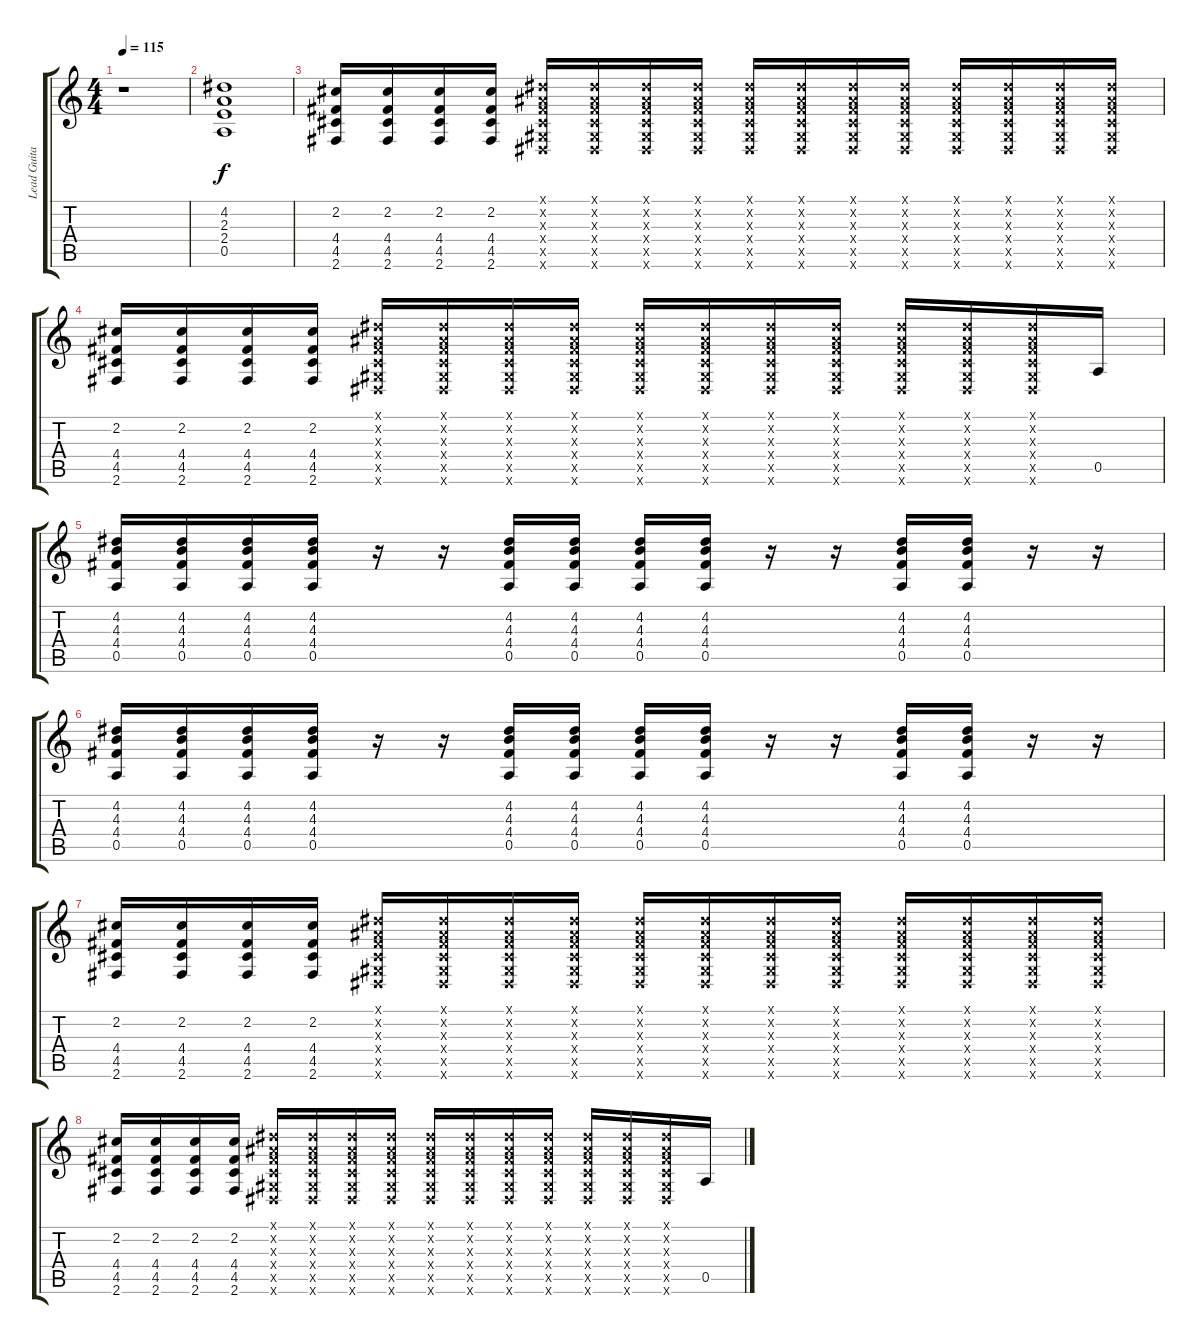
\track ("Lead Guitar" "Lead Guita") {instrument overdrivenguitar}
\staff {score tabs}
\tuning (E4 B3 G3 D3 A2 E2) {hide}
\ts (4 4)
\tempo 115
\clef g2
\ks c
r.1{dy f instrument overdrivenguitar} |
(4.2 2.3 2.4 0.5).1 |
(2.2 4.4 4.5 2.6).16 (2.2 4.4 4.5 2.6).16 (2.2 4.4 4.5 2.6).16 (2.2 4.4 4.5 2.6).16 (-1.1{x} -1.2{x} -1.3{x} -1.4{x} -1.5{x} -1.6{x}).16 (-1.1{x} -1.2{x} -1.3{x} -1.4{x} -1.5{x} -1.6{x}).16 (-1.1{x} -1.2{x} -1.3{x} -1.4{x} -1.5{x} -1.6{x}).16 (-1.1{x} -1.2{x} -1.3{x} -1.4{x} -1.5{x} -1.6{x}).16 (-1.1{x} -1.2{x} -1.3{x} -1.4{x} -1.5{x} -1.6{x}).16 (-1.1{x} -1.2{x} -1.3{x} -1.4{x} -1.5{x} -1.6{x}).16 (-1.1{x} -1.2{x} -1.3{x} -1.4{x} -1.5{x} -1.6{x}).16 (-1.1{x} -1.2{x} -1.3{x} -1.4{x} -1.5{x} -1.6{x}).16 (-1.1{x} -1.2{x} -1.3{x} -1.4{x} -1.5{x} -1.6{x}).16 (-1.1{x} -1.2{x} -1.3{x} -1.4{x} -1.5{x} -1.6{x}).16 (-1.1{x} -1.2{x} -1.3{x} -1.4{x} -1.5{x} -1.6{x}).16 (-1.1{x} -1.2{x} -1.3{x} -1.4{x} -1.5{x} -1.6{x}).16 |
(2.2 4.4 4.5 2.6).16 (2.2 4.4 4.5 2.6).16 (2.2 4.4 4.5 2.6).16 (2.2 4.4 4.5 2.6).16 (-1.1{x} -1.2{x} -1.3{x} -1.4{x} -1.5{x} -1.6{x}).16 (-1.1{x} -1.2{x} -1.3{x} -1.4{x} -1.5{x} -1.6{x}).16 (-1.1{x} -1.2{x} -1.3{x} -1.4{x} -1.5{x} -1.6{x}).16 (-1.1{x} -1.2{x} -1.3{x} -1.4{x} -1.5{x} -1.6{x}).16 (-1.1{x} -1.2{x} -1.3{x} -1.4{x} -1.5{x} -1.6{x}).16 (-1.1{x} -1.2{x} -1.3{x} -1.4{x} -1.5{x} -1.6{x}).16 (-1.1{x} -1.2{x} -1.3{x} -1.4{x} -1.5{x} -1.6{x}).16 (-1.1{x} -1.2{x} -1.3{x} -1.4{x} -1.5{x} -1.6{x}).16 (-1.1{x} -1.2{x} -1.3{x} -1.4{x} -1.5{x} -1.6{x}).16 (-1.1{x} -1.2{x} -1.3{x} -1.4{x} -1.5{x} -1.6{x}).16 (-1.1{x} -1.2{x} -1.3{x} -1.4{x} -1.5{x} -1.6{x}).16 0.5.16 |
(4.2 4.3 4.4 0.5).16 (4.2 4.3 4.4 0.5).16 (4.2 4.3 4.4 0.5).16 (4.2 4.3 4.4 0.5).16 r.16 r.16 (4.2 4.3 4.4 0.5).16 (4.2 4.3 4.4 0.5).16 (4.2 4.3 4.4 0.5).16 (4.2 4.3 4.4 0.5).16 r.16 r.16 (4.2 4.3 4.4 0.5).16 (4.2 4.3 4.4 0.5).16 r.16 r.16 |
(4.2 4.3 4.4 0.5).16 (4.2 4.3 4.4 0.5).16 (4.2 4.3 4.4 0.5).16 (4.2 4.3 4.4 0.5).16 r.16 r.16 (4.2 4.3 4.4 0.5).16 (4.2 4.3 4.4 0.5).16 (4.2 4.3 4.4 0.5).16 (4.2 4.3 4.4 0.5).16 r.16 r.16 (4.2 4.3 4.4 0.5).16 (4.2 4.3 4.4 0.5).16 r.16 r.16 |
(2.2 4.4 4.5 2.6).16 (2.2 4.4 4.5 2.6).16 (2.2 4.4 4.5 2.6).16 (2.2 4.4 4.5 2.6).16 (-1.1{x} -1.2{x} -1.3{x} -1.4{x} -1.5{x} -1.6{x}).16 (-1.1{x} -1.2{x} -1.3{x} -1.4{x} -1.5{x} -1.6{x}).16 (-1.1{x} -1.2{x} -1.3{x} -1.4{x} -1.5{x} -1.6{x}).16 (-1.1{x} -1.2{x} -1.3{x} -1.4{x} -1.5{x} -1.6{x}).16 (-1.1{x} -1.2{x} -1.3{x} -1.4{x} -1.5{x} -1.6{x}).16 (-1.1{x} -1.2{x} -1.3{x} -1.4{x} -1.5{x} -1.6{x}).16 (-1.1{x} -1.2{x} -1.3{x} -1.4{x} -1.5{x} -1.6{x}).16 (-1.1{x} -1.2{x} -1.3{x} -1.4{x} -1.5{x} -1.6{x}).16 (-1.1{x} -1.2{x} -1.3{x} -1.4{x} -1.5{x} -1.6{x}).16 (-1.1{x} -1.2{x} -1.3{x} -1.4{x} -1.5{x} -1.6{x}).16 (-1.1{x} -1.2{x} -1.3{x} -1.4{x} -1.5{x} -1.6{x}).16 (-1.1{x} -1.2{x} -1.3{x} -1.4{x} -1.5{x} -1.6{x}).16 |
(2.2 4.4 4.5 2.6).16 (2.2 4.4 4.5 2.6).16 (2.2 4.4 4.5 2.6).16 (2.2 4.4 4.5 2.6).16 (-1.1{x} -1.2{x} -1.3{x} -1.4{x} -1.5{x} -1.6{x}).16 (-1.1{x} -1.2{x} -1.3{x} -1.4{x} -1.5{x} -1.6{x}).16 (-1.1{x} -1.2{x} -1.3{x} -1.4{x} -1.5{x} -1.6{x}).16 (-1.1{x} -1.2{x} -1.3{x} -1.4{x} -1.5{x} -1.6{x}).16 (-1.1{x} -1.2{x} -1.3{x} -1.4{x} -1.5{x} -1.6{x}).16 (-1.1{x} -1.2{x} -1.3{x} -1.4{x} -1.5{x} -1.6{x}).16 (-1.1{x} -1.2{x} -1.3{x} -1.4{x} -1.5{x} -1.6{x}).16 (-1.1{x} -1.2{x} -1.3{x} -1.4{x} -1.5{x} -1.6{x}).16 (-1.1{x} -1.2{x} -1.3{x} -1.4{x} -1.5{x} -1.6{x}).16 (-1.1{x} -1.2{x} -1.3{x} -1.4{x} -1.5{x} -1.6{x}).16 (-1.1{x} -1.2{x} -1.3{x} -1.4{x} -1.5{x} -1.6{x}).16 0.5.16
